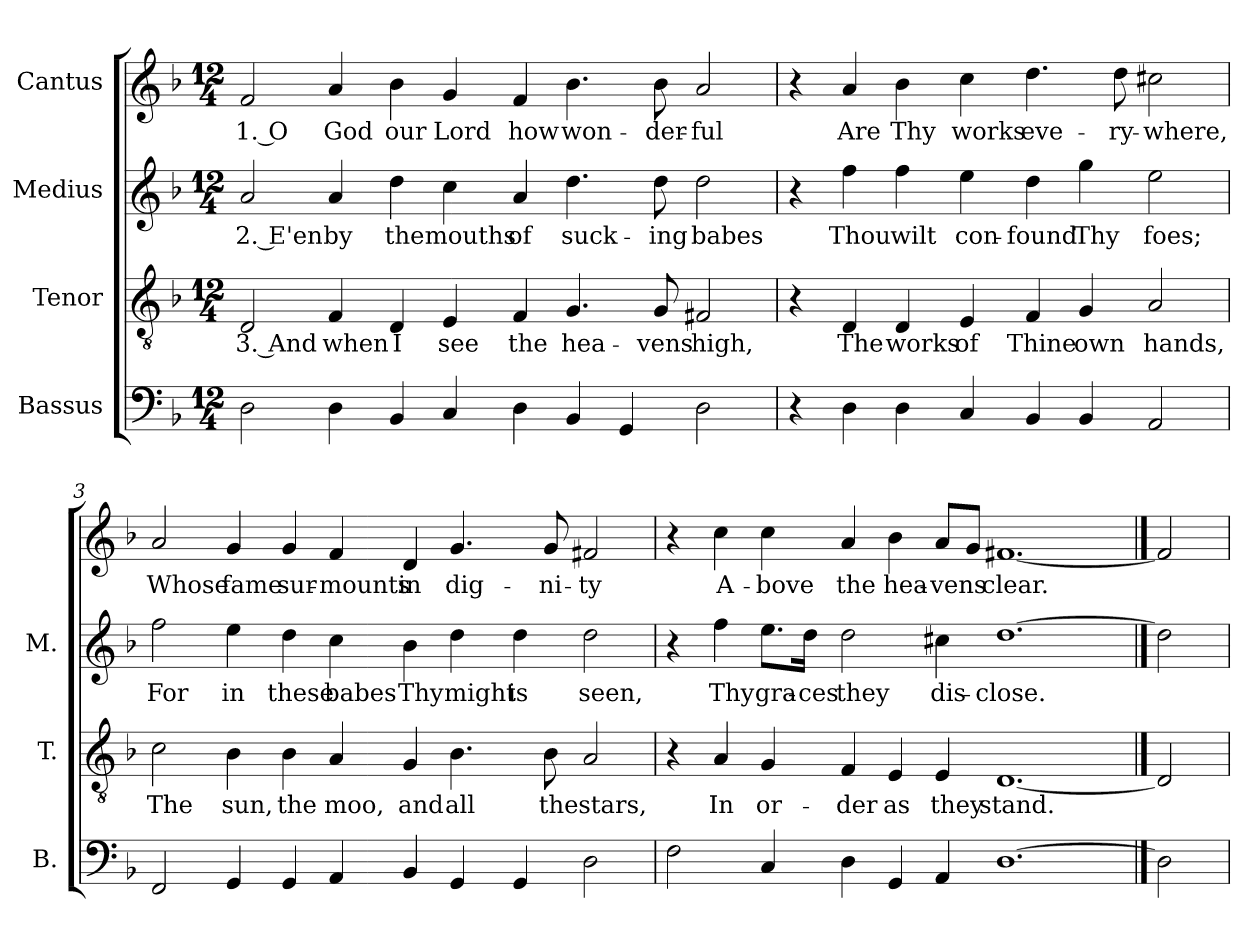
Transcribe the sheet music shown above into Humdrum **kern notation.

**kern	**kern	**text	**kern	**text	**kern	**text
*part4	*part3	*part3	*part2	*part2	*part1	*part1
*staff4	*staff3	*staff3	*staff2	*staff2	*staff1	*staff1
*I"Bassus	*I"Tenor	*	*I"Medius	*	*I"Cantus	*
*I'B.	*I'T.	*	*I'M.	*	*	*
*clefF4	*clefGv2	*	*clefG2	*	*clefG2	*
*k[b-]	*k[b-]	*	*k[b-]	*	*k[b-]	*
*M12/4	*M12/4	*	*M12/4	*	*M12/4	*
=1	=1	=1	=1	=1	=1	=1
2D\	2D/	3. And	2a/	2. E'en	2f/	1. O
4D\	4F/	when	4a/	by	4a/	God
4BB-/	4D/	I	4dd\	the	4b-\	our
4C/	4E/	see	4cc\	mouths	4g/	Lord
4D\	4F/	the	4a/	of	4f/	how
4BB-/	4.G/	hea-	4.dd\	suck-	4.b-\	won-
4GG/	.	.	.	.	.	.
.	8G/	-vens	8dd\	-ing	8b-\	-der-
2D\	2F#X/	high,	2dd\	babes	2a/	-ful
=2	=2	=2	=2	=2	=2	=2
4r	4r	.	4r	.	4r	.
4D\	4D/	The	4ff\	Thou	4a/	Are
4D\	4D/	works	4ff\	wilt	4b-\	Thy
4C/	4E/	of	4ee\	con-	4cc\	works
4BB-/	4F/	Thine	4dd\	-found	4.dd\	eve-
4BB-/	4G/	own	4gg\	Thy	.	.
.	.	.	.	.	8dd\	-ry-
2AA/	2A/	hands,	2ee\	foes;	2cc#X\	-where,
=3	=3	=3	=3	=3	=3	=3
2FF/	2c\	The	2ff\	For	2a/	Whose
4GG/	4B-\	sun,	4ee\	in	4g/	fame
4GG/	4B-\	the	4dd\	these	4g/	sur-
4AA/	4A/	moo,	4cc\	babes	4f/	-mounts
4BB-/	4G/	and	4b-\	Thy	4d/	in
4GG/	4.B-\	all	4dd\	might	4.g/	dig-
4GG/	.	.	4dd\	is	.	.
.	8B-\	the	.	.	8g/	-ni-
2D\	2A/	stars,	2dd\	seen,	2f#X/	-ty
=4	=4	=4	=4	=4	=4	=4
2F\	4r	.	4r	.	4r	.
.	4A/	In	4ff\	Thy	4cc\	A-
4C/	4G/	or-	8.ee\L	gra-	4cc\	-bove
.	.	.	16dd\Jk	-ces	.	.
4D\	4F/	-der	2dd\	they	4a/	the
4GG/	4E/	as	.	.	4b-\	hea-
4AA/	4E/	they	4cc#X\	dis-	8a/L	-vens
.	.	.	.	.	8g/J	.
[1.D	[1.D	stand.	[1.dd	-close.	[1.f#X	clear.
==5	==5	==5	==5	==5	==5	==5
2D]	2D]	.	2dd]	.	2f#]	.
=	=	=	=	=	=	=
*-	*-	*-	*-	*-	*-	*-
